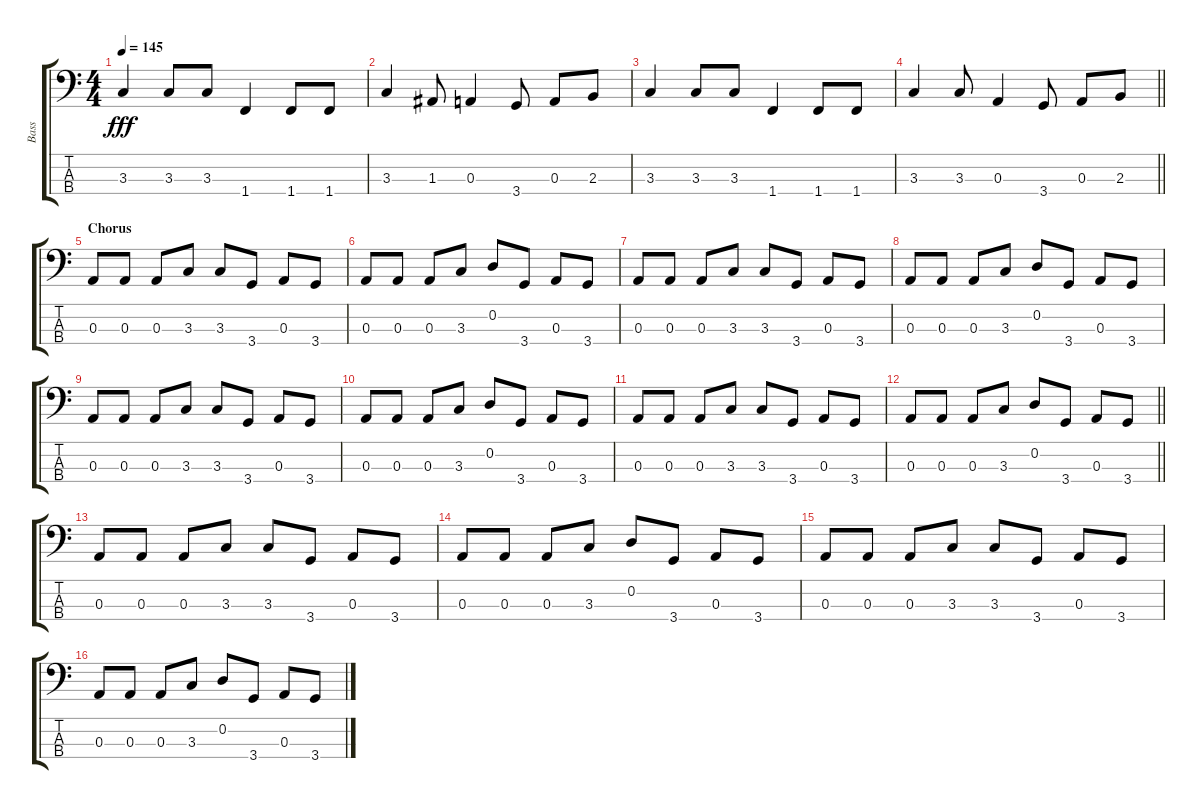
\track ("Bass" "Bass") {instrument electricbasspick}
\staff {score tabs}
\tuning (G2 D2 A1 E1) {hide}
\ts (4 4)
\tempo 145
\clef f4
\ks c
3.3.4{dy fff} 3.3.8 3.3.8 1.4.4 1.4.8 1.4.8 |
3.3.4 1.3.8 0.3.4 3.4.8 0.3.8 2.3.8 |
3.3.4 3.3.8 3.3.8 1.4.4 1.4.8 1.4.8 |
\barLineRight lightlight
3.3.4 3.3.8 0.3.4 3.4.8 0.3.8 2.3.8 |
\section ("" "Chorus")
0.3.8 0.3.8 0.3.8 3.3.8 3.3.8 3.4.8 0.3.8 3.4.8 |
0.3.8 0.3.8 0.3.8 3.3.8 0.2.8 3.4.8 0.3.8 3.4.8 |
0.3.8 0.3.8 0.3.8 3.3.8 3.3.8 3.4.8 0.3.8 3.4.8 |
0.3.8 0.3.8 0.3.8 3.3.8 0.2.8 3.4.8 0.3.8 3.4.8 |
0.3.8 0.3.8 0.3.8 3.3.8 3.3.8 3.4.8 0.3.8 3.4.8 |
0.3.8 0.3.8 0.3.8 3.3.8 0.2.8 3.4.8 0.3.8 3.4.8 |
0.3.8 0.3.8 0.3.8 3.3.8 3.3.8 3.4.8 0.3.8 3.4.8 |
\barLineRight lightlight
0.3.8 0.3.8 0.3.8 3.3.8 0.2.8 3.4.8 0.3.8 3.4.8 |
0.3.8 0.3.8 0.3.8 3.3.8 3.3.8 3.4.8 0.3.8 3.4.8 |
0.3.8 0.3.8 0.3.8 3.3.8 0.2.8 3.4.8 0.3.8 3.4.8 |
0.3.8 0.3.8 0.3.8 3.3.8 3.3.8 3.4.8 0.3.8 3.4.8 |
0.3.8 0.3.8 0.3.8 3.3.8 0.2.8 3.4.8 0.3.8 3.4.8
